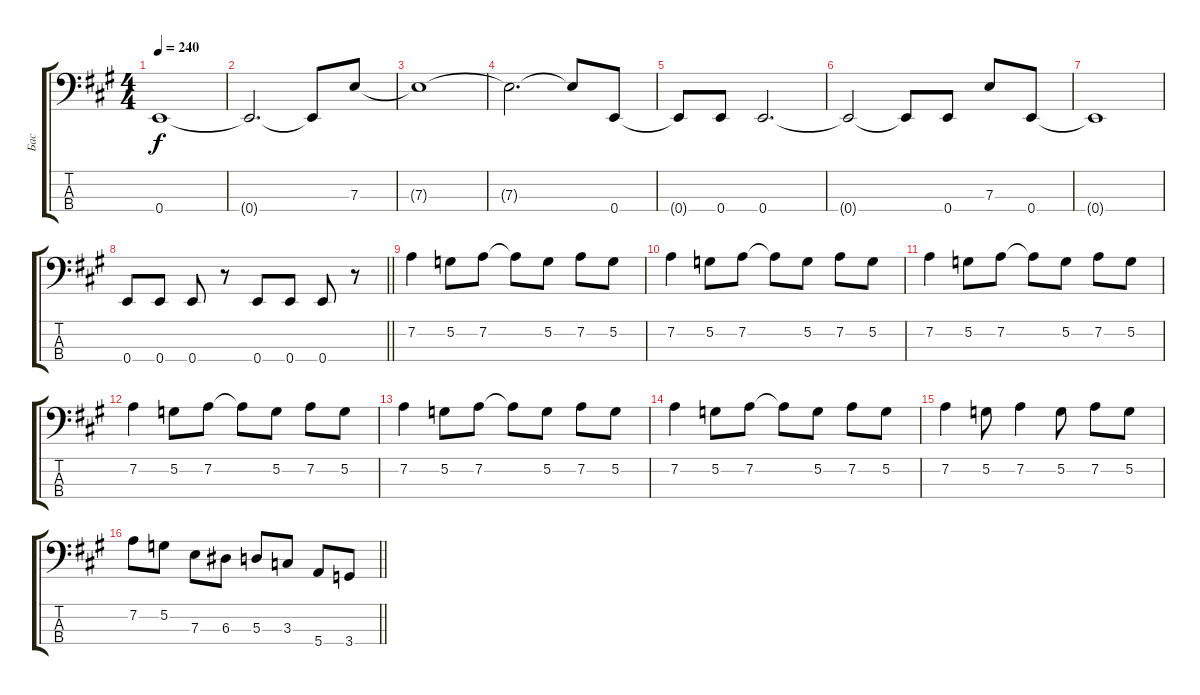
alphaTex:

\track ("Бас" "Бас") {instrument electricbassfinger}
\staff {score tabs}
\tuning (G2 D2 A1 E1) {hide}
\ts (4 4)
\tempo 240
\clef f4
\ks a
0.4.1{dy f} |
0.4{t}.2{d} 0.4{t}.8 7.3.8 |
7.3{t}.1 |
7.3{t}.2{d} 7.3{t}.8 0.4.8 |
0.4{t}.8 0.4.8 0.4.2{d} |
0.4{t}.2 0.4{t}.8 0.4.8 7.3.8 0.4.8 |
0.4{t}.1 |
\barLineRight lightlight
0.4.8 0.4.8 0.4.8 r.8 0.4.8 0.4.8 0.4.8 r.8 |
7.2.4 5.2.8 7.2.8 7.2{t}.8 5.2.8 7.2.8 5.2.8 |
7.2.4 5.2.8 7.2.8 7.2{t}.8 5.2.8 7.2.8 5.2.8 |
7.2.4 5.2.8 7.2.8 7.2{t}.8 5.2.8 7.2.8 5.2.8 |
7.2.4 5.2.8 7.2.8 7.2{t}.8 5.2.8 7.2.8 5.2.8 |
7.2.4 5.2.8 7.2.8 7.2{t}.8 5.2.8 7.2.8 5.2.8 |
7.2.4 5.2.8 7.2.8 7.2{t}.8 5.2.8 7.2.8 5.2.8 |
7.2.4 5.2.8 7.2.4 5.2.8 7.2.8 5.2.8 |
\barLineRight lightlight
7.2.8 5.2.8 7.3.8 6.3.8 5.3.8 3.3.8 5.4.8 3.4.8
